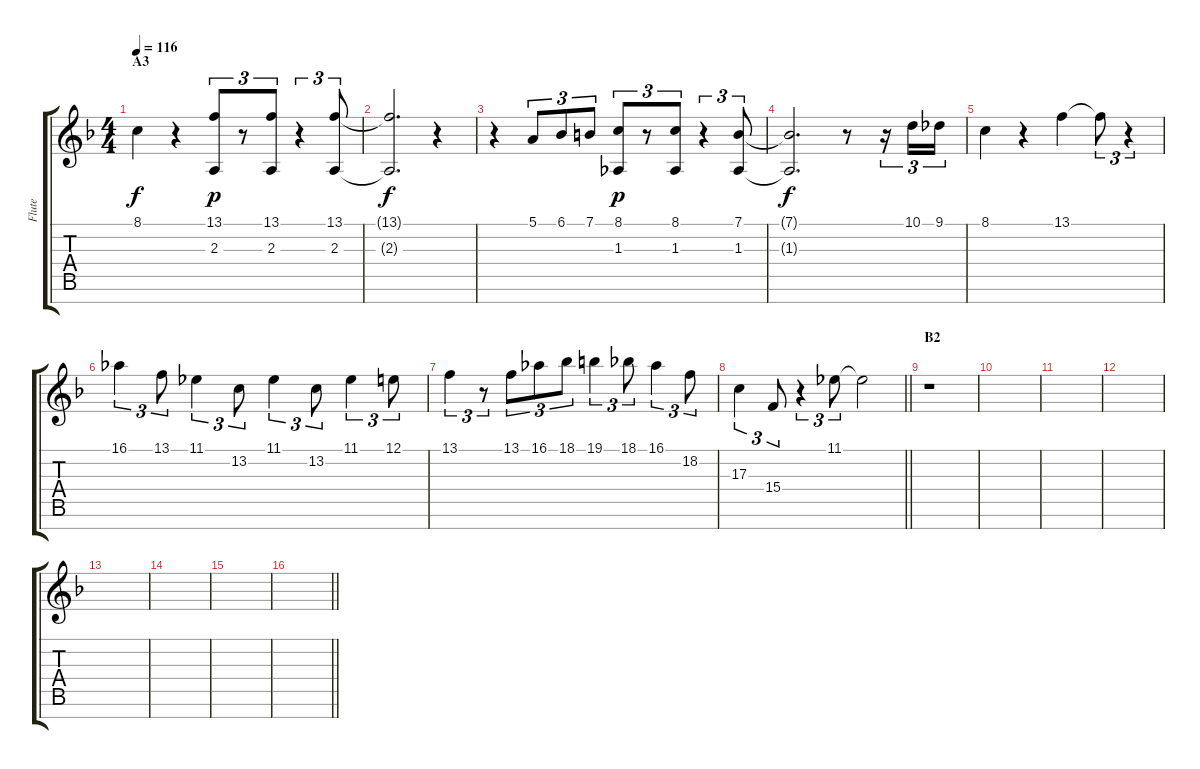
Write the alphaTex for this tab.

\track ("Flute" "Flute") {instrument flute}
\staff {score tabs}
\tuning (E4 B3 G3 D3 A2 E2 B1) {hide}
\ts (4 4)
\section ("" "A3")
\tempo 116
\clef g2
\ks f
8.1.4{dy f} r.4 (13.1 2.3).8{tu (3 2) dy p} r.8{tu (3 2)} (13.1 2.3).8{tu (3 2)} r.4{tu (3 2)} (13.1 2.3).8{tu (3 2)} |
(13.1{t} 2.3{t}).2{d dy f} r.4 |
r.4 5.1.8{tu (3 2)} 6.1.8{tu (3 2)} 7.1.8{tu (3 2)} (8.1 1.3).8{tu (3 2) dy p} r.8{tu (3 2)} (8.1 1.3).8{tu (3 2)} r.4{tu (3 2)} (7.1 1.3).8{tu (3 2)} |
(7.1{t} 1.3{t}).2{d dy f} r.8 r.16{tu (3 2)} 10.1.16{tu (3 2)} 9.1.16{tu (3 2)} |
8.1.4 r.4 13.1.4 13.1{t}.8{tu (3 2)} r.4{tu (3 2)} |
16.1.4{tu (3 2)} 13.1.8{tu (3 2)} 11.1.4{tu (3 2)} 13.2.8{tu (3 2)} 11.1.4{tu (3 2)} 13.2.8{tu (3 2)} 11.1.4{tu (3 2)} 12.1.8{tu (3 2)} |
13.1.4{tu (3 2)} r.8{tu (3 2)} 13.1.8{tu (3 2)} 16.1.8{tu (3 2)} 18.1.8{tu (3 2)} 19.1.4{tu (3 2)} 18.1.8{tu (3 2)} 16.1.4{tu (3 2)} 18.2.8{tu (3 2)} |
\barLineRight lightlight
17.3.4{tu (3 2)} 15.4.8{tu (3 2)} r.4{tu (3 2)} 11.1.8{tu (3 2)} 11.1{t}.2 |
\section ("" "B2")
r.1 |
|
|
|
|
|
|
\barLineRight lightlight
